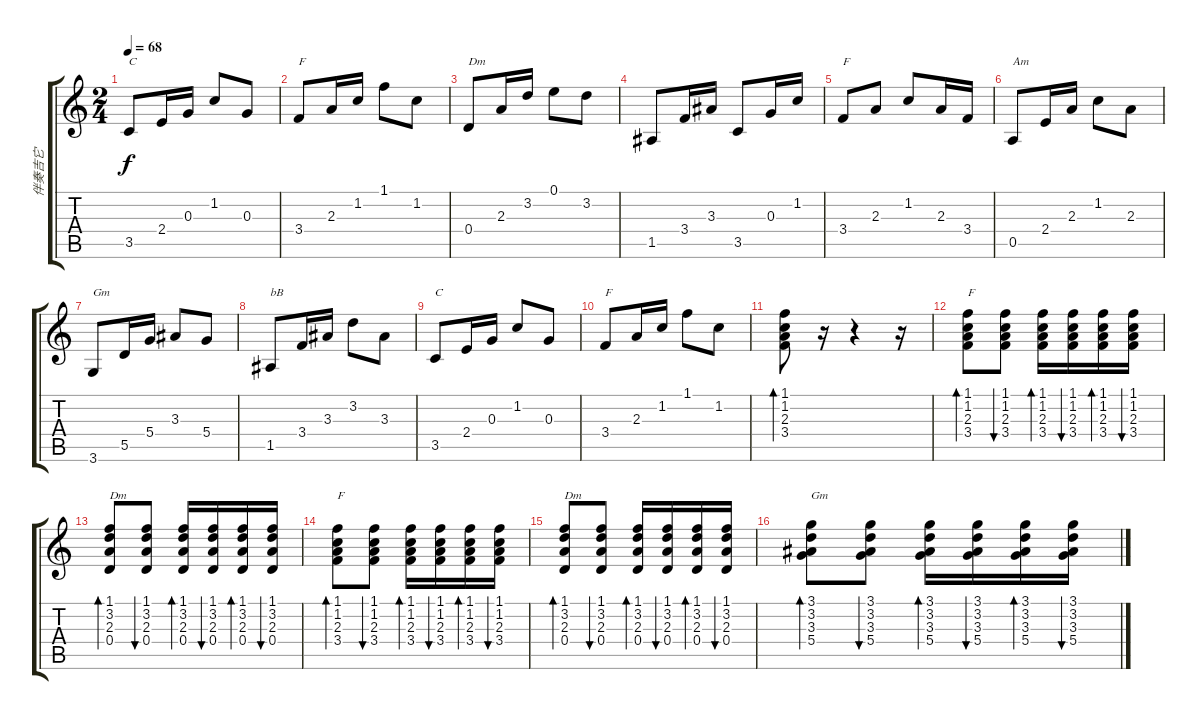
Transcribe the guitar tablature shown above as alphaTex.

\track ("伴奏吉它" "伴奏吉它") {instrument acousticguitarsteel}
\staff {score tabs}
\tuning (E4 B3 G3 D3 A2 E2) {hide}
\ts (2 4)
\tempo 68
\clef g2
\ks c
3.5.8{txt "C" dy f} 2.4.16 0.3.16 1.2.8 0.3.8 |
3.4.8{txt "F"} 2.3.16 1.2.16 1.1.8 1.2.8 |
0.4.8{txt "Dm"} 2.3.16 3.2.16 0.1.8 3.2.8 |
1.5.8 3.4.16 3.3.16 3.5.8 0.3.16 1.2.16 |
3.4.8{txt "F"} 2.3.8 1.2.8 2.3.16 3.4.16 |
0.5.8{txt "Am"} 2.4.16 2.3.16 1.2.8 2.3.8 |
3.6.8{txt "Gm"} 5.5.16 5.4.16 3.3.8 5.4.8 |
1.5.8{txt "bB"} 3.4.16 3.3.16 3.2.8 3.3.8 |
3.5.8{txt "C"} 2.4.16 0.3.16 1.2.8 0.3.8 |
3.4.8{txt "F"} 2.3.16 1.2.16 1.1.8 1.2.8 |
(1.1 1.2 2.3 3.4).8{bd 240} r.16 r.4 r.16 |
(1.1 1.2 2.3 3.4).8{bd 60 txt "F"} (1.1 1.2 2.3 3.4).8{bu 60} (1.1 1.2 2.3 3.4).16{bd 60} (1.1 1.2 2.3 3.4).16{bu 60} (1.1 1.2 2.3 3.4).16{bd 60} (1.1 1.2 2.3 3.4).16{bu 60} |
(1.1 3.2 2.3 0.4).8{bd 60 txt "Dm"} (1.1 3.2 2.3 0.4).8{bu 60} (1.1 3.2 2.3 0.4).16{bd 60} (1.1 3.2 2.3 0.4).16{bu 60} (1.1 3.2 2.3 0.4).16{bd 60} (1.1 3.2 2.3 0.4).16{bu 60} |
(1.1 1.2 2.3 3.4).8{bd 60 txt "F"} (1.1 1.2 2.3 3.4).8{bu 60} (1.1 1.2 2.3 3.4).16{bd 60} (1.1 1.2 2.3 3.4).16{bu 60} (1.1 1.2 2.3 3.4).16{bd 60} (1.1 1.2 2.3 3.4).16{bu 60} |
(1.1 3.2 2.3 0.4).8{bd 60 txt "Dm"} (1.1 3.2 2.3 0.4).8{bu 60} (1.1 3.2 2.3 0.4).16{bd 60} (1.1 3.2 2.3 0.4).16{bu 60} (1.1 3.2 2.3 0.4).16{bd 60} (1.1 3.2 2.3 0.4).16{bu 60} |
(3.1 3.2 3.3 5.4).8{bd 60 txt "Gm"} (3.1 3.2 3.3 5.4).8{bu 60} (3.1 3.2 3.3 5.4).16{bd 60} (3.1 3.2 3.3 5.4).16{bu 60} (3.1 3.2 3.3 5.4).16{bd 60} (3.1 3.2 3.3 5.4).16{bu 60}
